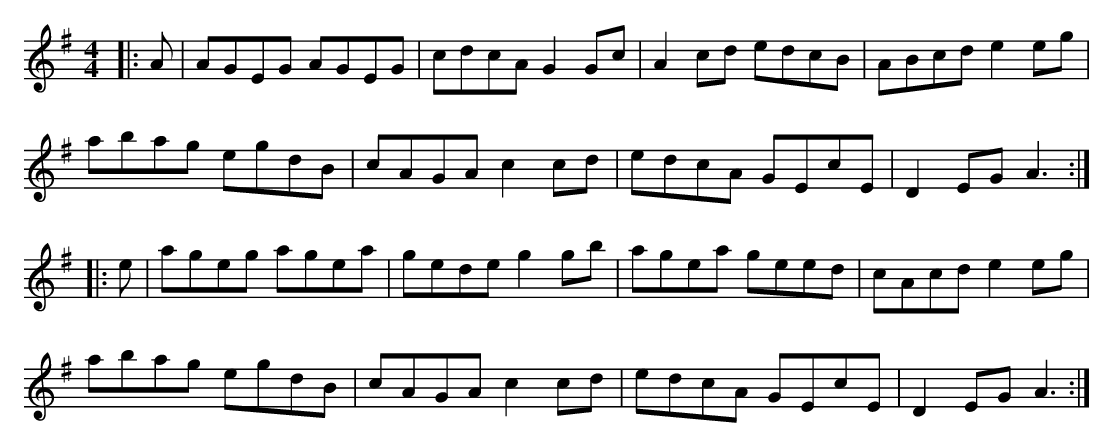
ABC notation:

X:1
M:4/4
K:Ador
|:A|AGEG AGEG|cdcA G2Gc|A2cd edcB|ABcd e2 eg|
abag egdB|cAGA c2cd|edcA GEcE|D2 EG A3:|
|:e|ageg agea|gede g2gb|agea geed|cAcd e2 eg|
abag egdB|cAGA c2cd|edcA GEcE|D2 EG A3:|
